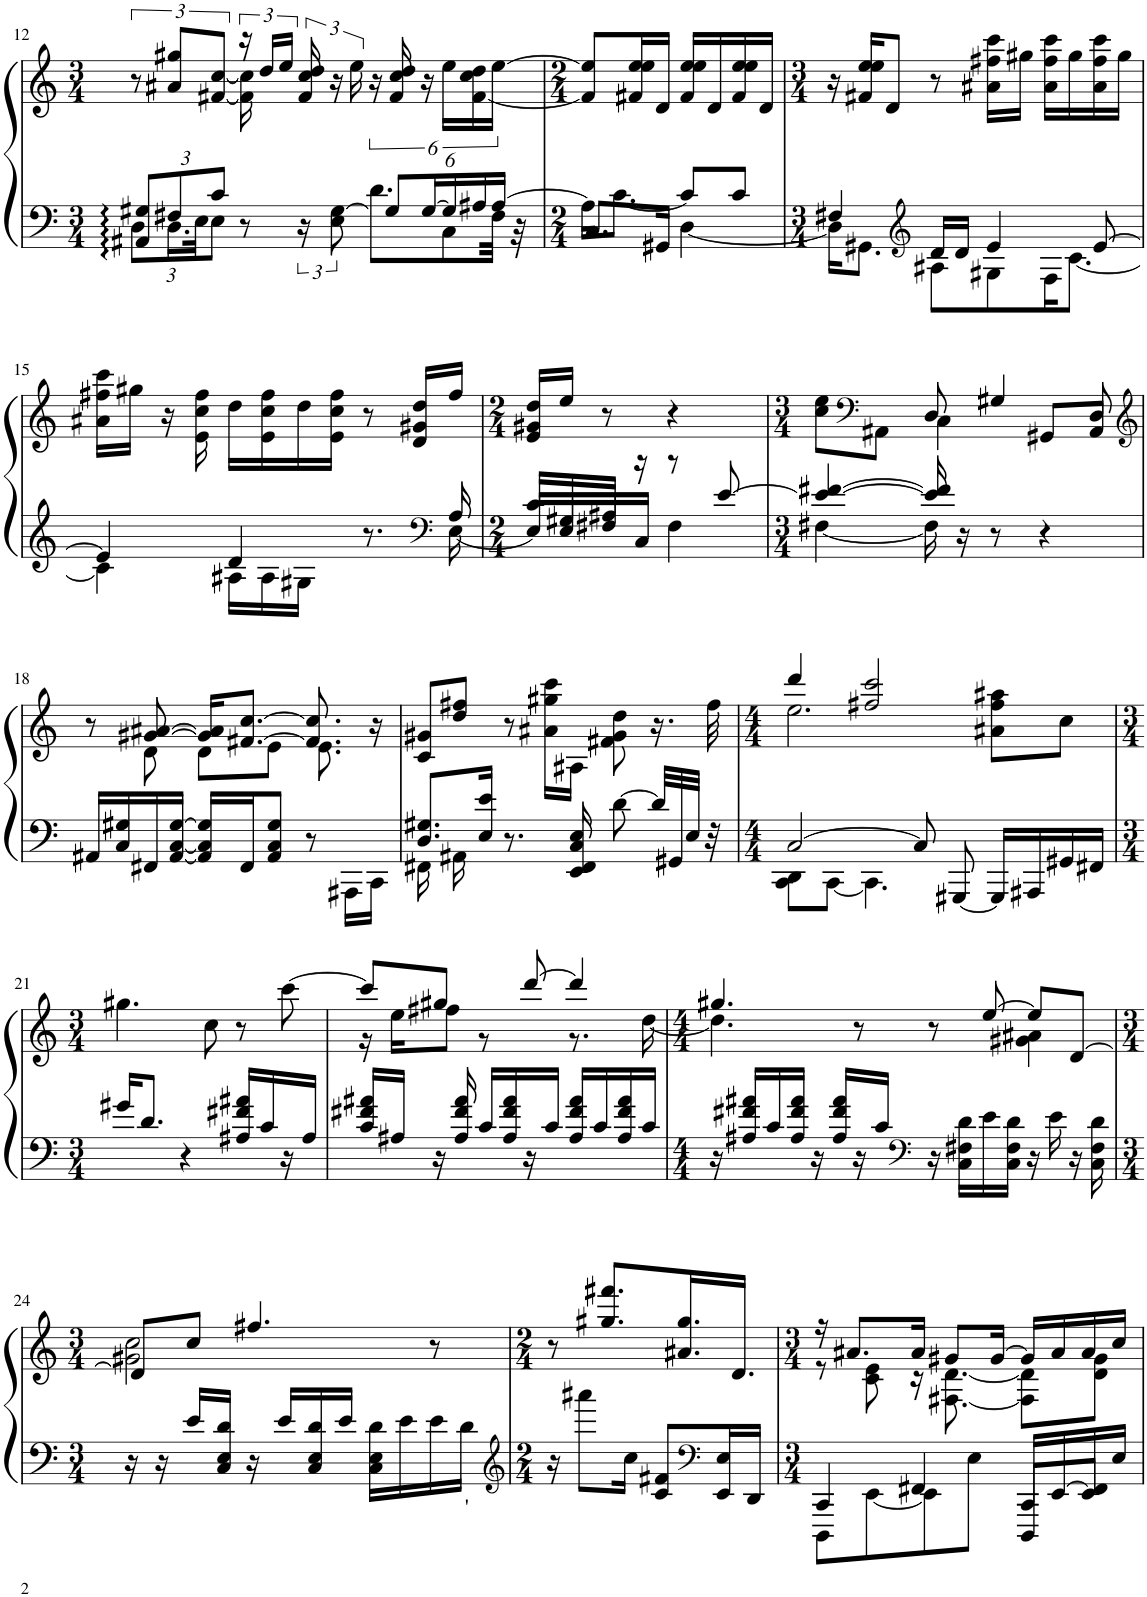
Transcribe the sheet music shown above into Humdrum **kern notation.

**kern	**text	**kern
*part1	*part1	*part1
*staff2	*staff2	*staff1
*I"Piano	*	*
*I'Pno.	*	*
!!LO:PB:g=z
*clefF4	*	*clefG2
*k[]	*	*k[]
*M3/4	*	*M3/4
*Xbrackettup	*	*
=12	=12	=12
*^	*	*^
12AA#X/: 12G#X/:L	12D\L	.	12r	4ryy
12F#X/	24.D\L	.	12a#X/ 12gg#X/L	.
.	48E\JK	.	.	.
12c/J	12E\J	.	[12f#X/ [12cc/J	.
8r	4ryy	.	24r	16f#\] 16cc\]
.	.	.	24dd/LL	.
.	.	.	.	4..ryy
.	.	.	24ee/JJ	.
*brackettup	*	*	*	*
24r	.	.	24f#/ 24cc/ 24dd/	.
12E\ [12G#\	.	.	24r	.
.	.	.	24ee\	.
*Xbrackettup	*brackettup	*	*	*
12G#/L]	12.d\L	.	24r	.
.	.	.	24f#/ 24cc/ 24dd/	.
[24G#/L	.	.	24r	.
24G#/]	12C\	.	24ee\LL	.
24A#X/	.	.	[24f#\ 24cc\ 24dd\	.
[24A#/JJ	48F#\Jkk	.	[24ee\JJ	.
.	48r	.	.	.
*	*	*	*v	*v
=13	=13	=13	=13
*M2/4	*	*	*M2/4
8.C/L	16A#\KL]	.	8f#/] 8ee/]L
.	[8.c\J	.	.
.	.	.	16f#X/ 16ee/ 16ee/L
16GG#X/Jk	.	.	16d/JJ
[4D\	8c/L]	.	16f#/ 16ee/ 16ee/LL
.	.	.	16d/
.	8c/J	.	16f#/ 16ee/ 16ee/
.	.	.	16d/JJ
=14	=14	=14	=14
*M3/4	*	*	*M3/4
4F#X/	16D\KL]	.	16r
.	8.GG#X\J	.	16f#X/ 16ee/ 16ee/KL
.	.	.	8d/J
*clefG2	*	*	*
16d/LL	8A#X\L	.	8r
16d/JJ	.	.	.
4e/	8G#X\	.	16a#X\ 16ff#X\ 16ccc\LL
.	.	.	16gg#X\JJ
.	16F#\K	.	16a#\ 16ff#\ 16ccc\LL
.	[8.c\J	.	16gg#\
[8e/	.	.	16a#\ 16ff#\ 16ccc\
.	.	.	16gg#\JJ
!!LO:LB:g=z
=15	=15	=15	=15
4e/]	4c\]	.	16a#X\ 16ff#X\ 16ccc\LL
.	.	.	16gg#X\JJ
.	.	.	16r
.	.	.	16e\ 16cc\ 16ff#\
4d/	16A#X\LL	.	16dd\LL
.	16A#\	.	16e\ 16cc\ 16ff#\
.	16G#X\JJ	.	16dd\
.	4ryy	.	16e\ 16cc\ 16ff#\JJ
8.r	.	.	8r
.	.	.	16d/ 16g#X/ 16dd/LL
*clefF4	*	*	*
16A#/	[16E\	.	16ff#/JJ
=16	=16	=16	=16
*M2/4	*	*	*M2/4
16c/LL	16E/LL]	.	16e/ 16g#X/ 16dd/LL
16G#X/	16E/	.	16ee/JJ
16A#X/JJ	16F#X/	.	8r
16r	16C/JJ	.	.
8r	4F#\	.	4r
[8e/	.	.	.
=17	=17	=17	=17
*M3/4	*	*	*M3/4
*	*	*	*^
*	*	*	*	*^
4e/_ [4f#X/	[4F#X\	.	4ryy	8cc\ 8ee\L	2ryy
*	*	*	*clefF4	*	*
.	.	.	.	8AA#X\J	.
16e/] 16f#/]	16F#\]	.	8D/	4C\	.
16r	4..ryy	.	.	.	.
8r	.	.	4G#X/	.	.
4r	.	.	.	4ryy	8GG#X/L
.	.	.	8D/	.	8AA#/J
*v	*v	*	*	*	*
*	*	*v	*v	*v
!!LO:LB:g=z
=18	=18	=18
*	*	*clefG2
*	*	*^
16AA#X/LL	.	8r	8ryy
16C/ 16G#X/	.	.	.
16FF#X/	.	[8g#X/ [8a#X/	8d\
[16AA#/ [16C/ [16G#/JJ	.	.	.
16AA#/] 16C/] 16G#/]LL	.	16g#/] 16a#/]KL	8d\L
16FF#/J	.	[8.f#X/ [8.cc/J	.
8AA#/ 8C/ 8G#/J	.	.	8e\J
8r	.	8.f#/] 8.cc/]	8.e\
16AAA#X\LL	.	.	.
16CC\JJ	.	16r	16ryy
*	*	*v	*v
=19	=19	=19
*^	*	*
8.D/ 8.G#X/L	16FF#X\	.	8c/ 8g#X/L
.	16ryy	.	.
.	16AA#X\	.	8dd/ 8ff#X/J
16E/ 16e/Jk	2ryy	.	.
8.r	.	.	8r
.	.	.	16a#X\ 16gg#X\ 16ccc\LL
16EE/ 16FF#/ 16C/ 16E/	.	.	16A#X\JJ
[8d\	.	.	8f#X\ 8g#\ 8dd\
32d/LLL]	.	.	16.r
32GG#X/	.	.	.
32E/JJJ	16ryy	.	.
32r	.	.	32ff#\
=20	=20	=20	=20
*M4/4	*	*	*M4/4
*	*	*	*^
[2C/	8CC\ 8DD\L	.	4ddd/	2.ee\
.	[8CC\J	.	.	.
.	4.CC\]	.	2ff#X/ 2ccc/	.
8C/]	.	.	.	.
[8GGG#X/	4.ryy	.	.	.
16GGG#/LL]	.	.	8a#X\ 8ff#\ 8aa#X\L	4ryy
16AAA#X/	.	.	.	.
16GG#X/	.	.	8cc\J	.
16FF#X/JJ	.	.	.	.
*v	*v	*	*	*
*	*	*v	*v
!!LO:LB:g=z
=21	=21	=21
*M3/4	*	*M3/4
16g#X/KL	.	4.gg#X\
8.d/J	.	.
4r	.	.
.	.	8cc\
16A#X/ 16f#X/ 16a#X/LL	.	8r
16c/	.	.
16r	.	[8ccc\
16A#/JJ	.	.
=22	=22	=22
*	*	*^
16c/ 16f#X/ 16a#X/LL	.	8ccc/L]	16r
16A#X/JJ	.	.	16ee\KL
16r	.	8gg#X/J	8ff#X\J
16A#/ 16f#/ 16a#/	.	.	.
16c/LL	.	4ryy	8r
16A#/ 16f#/ 16a#/	.	.	.
16r	.	.	[8ddd/
16c/JJ	.	.	.
16A#/ 16f#/ 16a#/LL	.	4ddd/]	8.r
16c/	.	.	.
16A#/ 16f#/ 16a#/	.	.	.
16c/JJ	.	.	[16dd\
=23	=23	=23	=23
*M4/4	*	*M4/4	*
16r	.	4.gg#X/	4.dd\]
16A#X/ 16f#X/ 16a#X/LL	.	.	.
16c/	.	.	.
16A#/ 16f#/ 16a#/JJ	.	.	.
16r	.	.	.
16A#/ 16f#/ 16a#/LL	.	.	.
16r	.	8r	4.ryy
16c/JJ	.	.	.
*clefF4	*	*	*
16r	.	8r	.
16C\ 16F#X\ 16d\LL	.	.	.
16e\	.	[8ee/	.
16C\ 16F#\ 16d\JJ	.	.	.
16r	.	8ee/L]	4g#X\ 4a#X\
16e\	.	.	.
16r	.	[8d/J	.
16C\ 16F#\ 16d\	.	.	.
!!LO:LB:g=z	!!
=24	=24	=24	=24
*M3/4	*	*M3/4	*
16r	.	8d/L]	2g#X\ 2cc\
16r	.	.	.
16e/LL	.	8cc/J	.
16C/ 16E/ 16d/JJ	.	.	.
16r	.	4.ff#X/	.
16e/LL	.	.	.
16C/ 16E/ 16d/	.	.	.
16e/JJ	.	.	.
16C\ 16E\ 16d\LL	.	.	4ryy
16e\	.	.	.
16e\	.	8r	.
!	!LO:LY:b	!	!
16d\JJ	'	.	.
*	*	*v	*v
=25	=25	=25
*clefG2	*	*
*M2/4	*	*M2/4
16r	.	8r
8aaa#X\L	.	.
.	.	8.gg#X/ 8.fff#X/L
16cc\Jk	.	.
8c/ 8f#X/L	.	.
.	.	16.a#X/ 16.gg#/L
*clefF4	*	*
16EE/ 16E/L	.	.
.	.	16.d/JJ
16DD/JJ	.	.
=26	=26	=26
*M3/4	*	*M3/4
*^	*	*^
8DDD\L	4CC/	.	16r	8r
.	.	.	8.a#X/L	.
[8EE\	.	.	.	8c\ 8e\
8EE\]	4FF#X/	.	16a#/Jk	16r
.	.	.	8g#X/L	[8.F#X\ [8.d\
8E\J	.	.	.	.
.	.	.	[16g#/Jk	.
16DDD/LL	8CC/L	.	16g#/LL]	8F#\] 8d\]L
[16EE/	.	.	16a#/	.
16EE/]	8FF#/J	.	16a#/	8d\ 8g#\J
16E/JJ	.	.	16cc/JJ	.
*v	*v	*	*	*
*	*	*v	*v
=	=	=
*-	*-	*-
